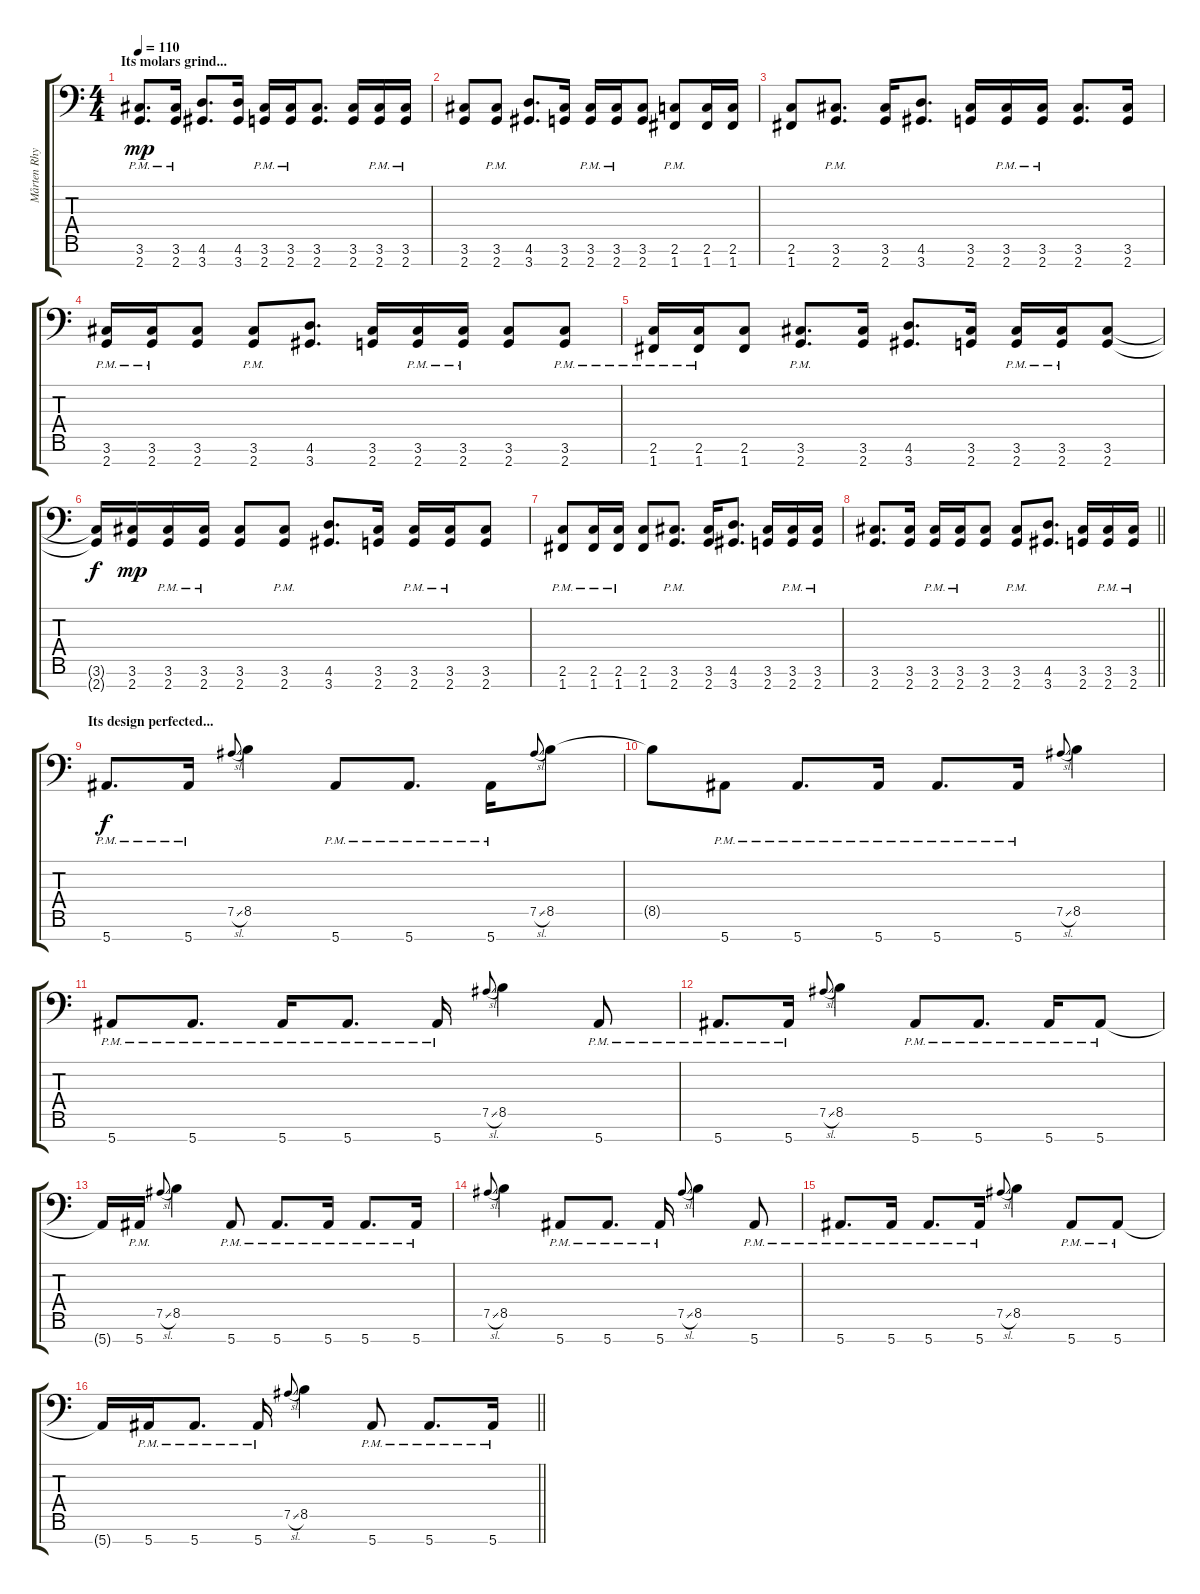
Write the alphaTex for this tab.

\track ("Mårten Rhythm" "Mårten Rhy") {instrument distortionguitar}
\staff {score tabs}
\tuning (Bb3 Gb3 Db3 Ab2 Eb2 Bb1 F1) {hide}
\ts (4 4)
\section ("" "Its molars grind...")
\tempo 110
\clef f4
\ks c
(3.6{pm} 2.7{pm}).8{d dy mp} (3.6{pm} 2.7{pm}).16 (4.6 3.7).8{d} (4.6 3.7).16 (3.6{pm} 2.7{pm}).16 (3.6{pm} 2.7{pm}).16 (3.6 2.7).8{d} (3.6 2.7).16 (3.6{pm} 2.7{pm}).16 (3.6{pm} 2.7{pm}).16 |
(3.6 2.7).8 (3.6{pm} 2.7{pm}).8 (4.6 3.7).8{d} (3.6 2.7).16 (3.6{pm} 2.7{pm}).16 (3.6{pm} 2.7{pm}).16 (3.6 2.7).8 (2.6{pm} 1.7{pm}).8 (2.6 1.7).16 (2.6 1.7).16 |
(2.6 1.7).8 (3.6{pm} 2.7{pm}).8{d} (3.6 2.7).16 (4.6 3.7).8{d} (3.6 2.7).16 (3.6{pm} 2.7{pm}).16 (3.6{pm} 2.7{pm}).16 (3.6 2.7).8{d} (3.6 2.7).16 |
(3.6{pm} 2.7{pm}).16 (3.6{pm} 2.7{pm}).16 (3.6 2.7).8 (3.6{pm} 2.7{pm}).8 (4.6 3.7).8{d} (3.6 2.7).16 (3.6{pm} 2.7{pm}).16 (3.6{pm} 2.7{pm}).16 (3.6 2.7).8 (3.6{pm} 2.7{pm}).8 |
(2.6{pm} 1.7{pm}).16 (2.6{pm} 1.7{pm}).16 (2.6 1.7).8 (3.6{pm} 2.7{pm}).8{d} (3.6 2.7).16 (4.6 3.7).8{d} (3.6 2.7).16 (3.6{pm} 2.7{pm}).16 (3.6{pm} 2.7{pm}).16 (3.6 2.7).8 |
(3.6{t} 2.7{t}).16{dy f} (3.6 2.7).16{dy mp} (3.6{pm} 2.7{pm}).16 (3.6{pm} 2.7{pm}).16 (3.6 2.7).8 (3.6{pm} 2.7{pm}).8 (4.6 3.7).8{d} (3.6 2.7).16 (3.6{pm} 2.7{pm}).16 (3.6{pm} 2.7{pm}).16 (3.6 2.7).8 |
(2.6{pm} 1.7{pm}).8 (2.6{pm} 1.7{pm}).16 (2.6{pm} 1.7{pm}).16 (2.6 1.7).8 (3.6{pm} 2.7{pm}).8{d} (3.6 2.7).16 (4.6 3.7).8{d} (3.6 2.7).16 (3.6{pm} 2.7{pm}).16 (3.6{pm} 2.7{pm}).16 |
\barLineRight lightlight
(3.6 2.7).8{d} (3.6 2.7).16 (3.6{pm} 2.7{pm}).16 (3.6{pm} 2.7{pm}).16 (3.6 2.7).8 (3.6{pm} 2.7{pm}).8 (4.6 3.7).8{d} (3.6 2.7).16 (3.6{pm} 2.7{pm}).16 (3.6{pm} 2.7{pm}).16 |
\section ("" "Its design perfected...")
5.7{pm}.8{d dy f} 5.7{pm}.16 7.5{sl}.8{gr onbeat} 8.5.4 5.7{pm}.8 5.7{pm}.8{d} 5.7{pm}.16 7.5{sl}.8{gr onbeat} 8.5.8 |
8.5{t}.8 5.7{pm}.8 5.7{pm}.8{d} 5.7{pm}.16 5.7{pm}.8{d} 5.7{pm}.16 7.5{sl}.8{gr onbeat} 8.5.4 |
5.7{pm}.8 5.7{pm}.8{d} 5.7{pm}.16 5.7{pm}.8{d} 5.7{pm}.16 7.5{sl}.8{gr onbeat} 8.5.4 5.7{pm}.8 |
5.7{pm}.8{d} 5.7{pm}.16 7.5{sl}.8{gr onbeat} 8.5.4 5.7{pm}.8 5.7{pm}.8{d} 5.7{pm}.16 5.7{pm}.8 |
5.7{t}.16 5.7{pm}.16 7.5{sl}.8{gr onbeat} 8.5.4 5.7{pm}.8 5.7{pm}.8{d} 5.7{pm}.16 5.7{pm}.8{d} 5.7{pm}.16 |
7.5{sl}.8{gr onbeat} 8.5.4 5.7{pm}.8 5.7{pm}.8{d} 5.7{pm}.16 7.5{sl}.8{gr onbeat} 8.5.4 5.7{pm}.8 |
5.7{pm}.8{d} 5.7{pm}.16 5.7{pm}.8{d} 5.7{pm}.16 7.5{sl}.8{gr onbeat} 8.5.4 5.7{pm}.8 5.7{pm}.8 |
\barLineRight lightlight
5.7{t}.16 5.7{pm}.16 5.7{pm}.8{d} 5.7{pm}.16 7.5{sl}.8{gr onbeat} 8.5.4 5.7{pm}.8 5.7{pm}.8{d} 5.7{pm}.16
